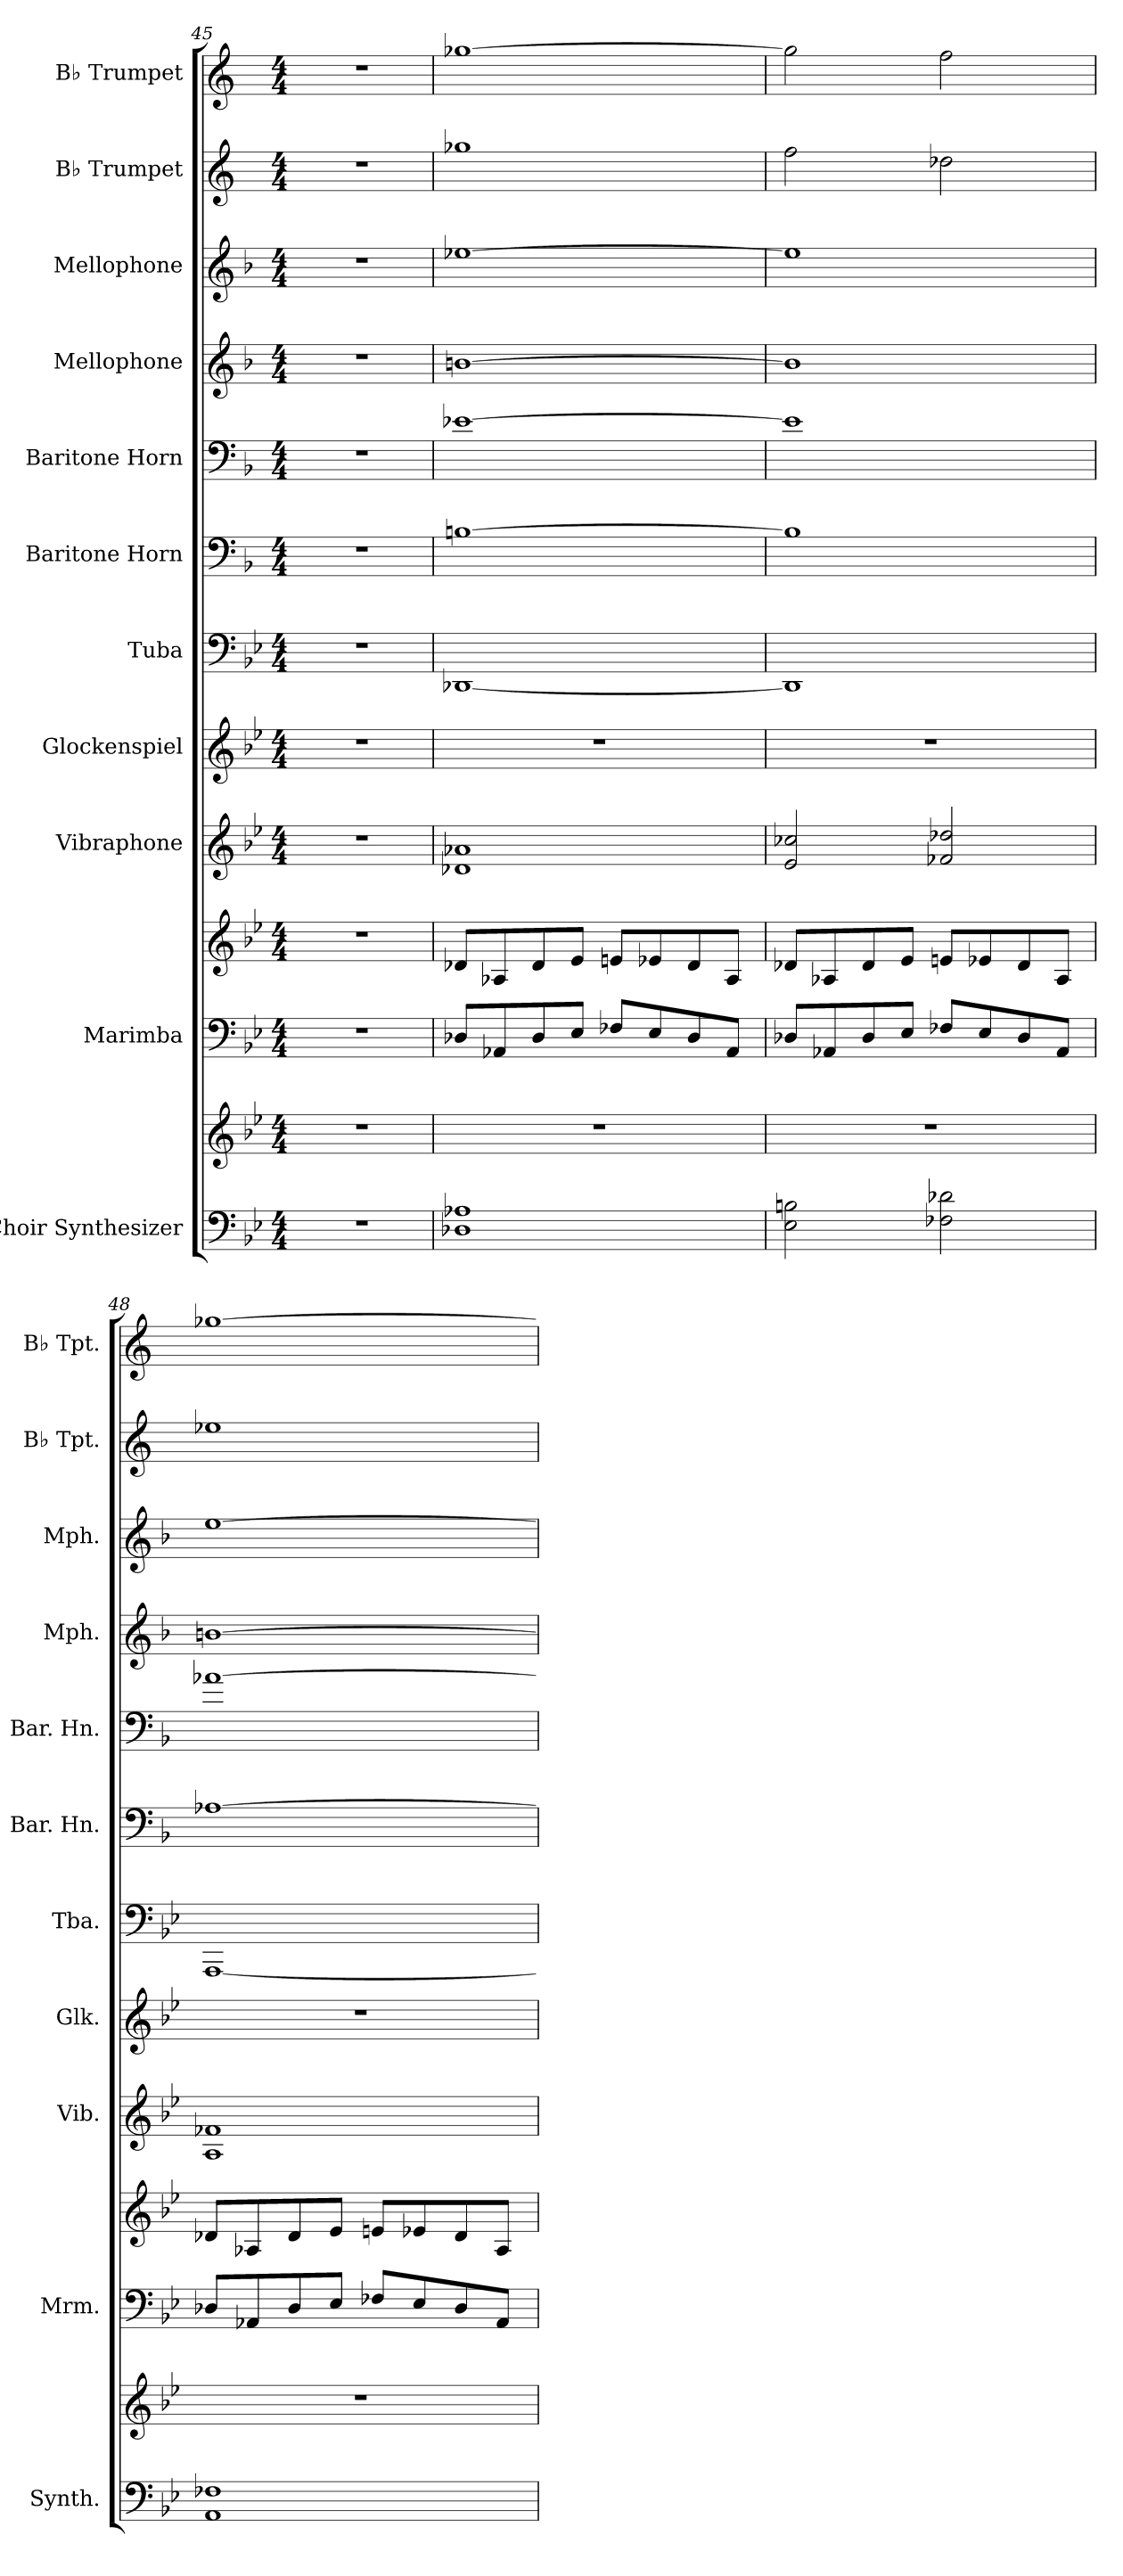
**kern	**kern	**kern	**kern	**kern	**kern	**kern	**kern	**kern	**kern	**kern	**kern	**kern
*part11	*part11	*part10	*part10	*part9	*part8	*part7	*part6	*part5	*part4	*part3	*part2	*part1
*staff13	*staff12	*staff11	*staff10	*staff9	*staff8	*staff7	*staff6	*staff5	*staff4	*staff3	*staff2	*staff1
*I"Choir Synthesizer	*	*I"Marimba	*	*I"Vibraphone	*I"Glockenspiel	*I"Tuba	*I"Baritone Horn	*I"Baritone Horn	*I"Mellophone	*I"Mellophone	*I"B♭ Trumpet	*I"B♭ Trumpet
*I'Synth.	*	*I'Mrm.	*	*I'Vib.	*I'Glk.	*I'Tba.	*I'Bar. Hn.	*I'Bar. Hn.	*I'Mph.	*I'Mph.	*I'B♭ Tpt.	*I'B♭ Tpt.
*clefF4	*clefG2	*clefF4	*clefG2	*clefG2	*clefG2	*clefF4	*clefF4	*clefF4	*clefG2	*clefG2	*clefG2	*clefG2
*	*	*	*	*	*ITrd-14c-24	*	*ITrd4c7	*ITrd4c7	*ITrd4c7	*ITrd4c7	*ITrd1c2	*ITrd1c2
*k[b-e-]	*k[b-e-]	*k[b-e-]	*k[b-e-]	*k[b-e-]	*k[b-e-]	*k[b-e-]	*k[b-e-]	*k[b-e-]	*k[b-e-]	*k[b-e-]	*k[b-e-]	*k[b-e-]
*M4/4	*M4/4	*M4/4	*M4/4	*M4/4	*M4/4	*M4/4	*M4/4	*M4/4	*M4/4	*M4/4	*M4/4	*M4/4
=45	=45	=45	=45	=45	=45	=45	=45	=45	=45	=45	=45	=45
1r	1r	1r	1r	1r	1r	1r	1r	1r	1r	1r	1r	1r
=46	=46	=46	=46	=46	=46	=46	=46	=46	=46	=46	=46	=46
1D-X 1A-X	1r	8D-X/L	8d-X/L	1d-X 1a-X	1r	[1DD-X	[1En	[1A-X	[1en	[1a-X	1ff-X	[1ff-X
.	.	8AA-X/	8A-X/	.	.	.	.	.	.	.	.	.
.	.	8D-/	8d-/	.	.	.	.	.	.	.	.	.
.	.	8E-/J	8e-/J	.	.	.	.	.	.	.	.	.
.	.	8F-X/L	8en/L	.	.	.	.	.	.	.	.	.
.	.	8E-/	8e-X/	.	.	.	.	.	.	.	.	.
.	.	8D-/	8d-/	.	.	.	.	.	.	.	.	.
.	.	8AA-/J	8A-/J	.	.	.	.	.	.	.	.	.
!!LO:PB:g=z
=47	=47	=47	=47	=47	=47	=47	=47	=47	=47	=47	=47	=47
2E-\ 2Bn\	1r	8D-X/L	8d-X/L	2e-/ 2cc-X/	1r	1DD-]	1E]	1A-]	1e]	1a-]	2ee-\	2ff-\]
.	.	8AA-X/	8A-X/	.	.	.	.	.	.	.	.	.
.	.	8D-/	8d-/	.	.	.	.	.	.	.	.	.
.	.	8E-/J	8e-/J	.	.	.	.	.	.	.	.	.
2F-X\ 2d-X\	.	8F-X/L	8en/L	2f-X/ 2dd-X/	.	.	.	.	.	.	2cc-X\	2ee-\
.	.	8E-/	8e-X/	.	.	.	.	.	.	.	.	.
.	.	8D-/	8d-/	.	.	.	.	.	.	.	.	.
.	.	8AA-/J	8A-/J	.	.	.	.	.	.	.	.	.
=48	=48	=48	=48	=48	=48	=48	=48	=48	=48	=48	=48	=48
1AA 1F-X	1r	8D-X/L	8d-X/L	1A 1f-X	1r	[1AAA	[1D-X	[1d-X	[1en	[1a	1dd-X	[1ff-X
.	.	8AA-X/	8A-X/	.	.	.	.	.	.	.	.	.
.	.	8D-/	8d-/	.	.	.	.	.	.	.	.	.
.	.	8E-/J	8e-/J	.	.	.	.	.	.	.	.	.
.	.	8F-X/L	8en/L	.	.	.	.	.	.	.	.	.
.	.	8E-/	8e-X/	.	.	.	.	.	.	.	.	.
.	.	8D-/	8d-/	.	.	.	.	.	.	.	.	.
.	.	8AA-/J	8A-/J	.	.	.	.	.	.	.	.	.
=	=	=	=	=	=	=	=	=	=	=	=	=
*-	*-	*-	*-	*-	*-	*-	*-	*-	*-	*-	*-	*-
